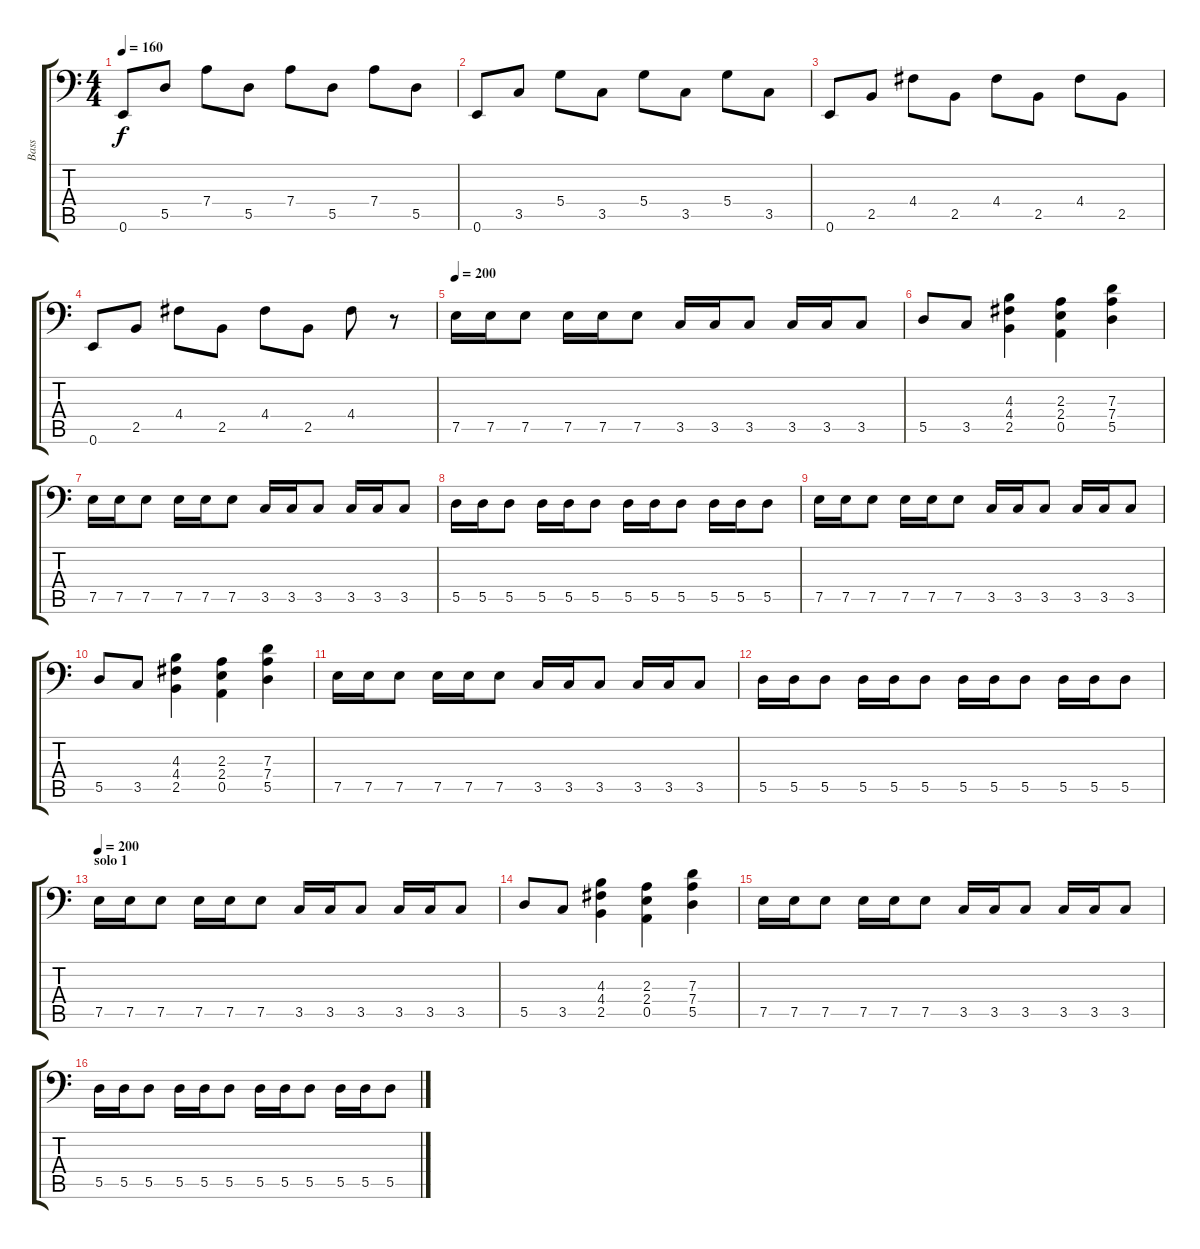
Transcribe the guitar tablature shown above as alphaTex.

\track ("Bass" "Bass") {instrument electricbassfinger}
\staff {score tabs}
\tuning (E3 B2 G2 D2 A1 E1) {hide}
\ts (4 4)
\tempo 160
\clef f4
\ks c
0.6.8{dy f} 5.5.8 7.4.8 5.5.8 7.4.8 5.5.8 7.4.8 5.5.8 |
0.6.8 3.5.8 5.4.8 3.5.8 5.4.8 3.5.8 5.4.8 3.5.8 |
0.6.8 2.5.8 4.4.8 2.5.8 4.4.8 2.5.8 4.4.8 2.5.8 |
0.6.8 2.5.8 4.4.8 2.5.8 4.4.8 2.5.8 4.4.8 r.8 |
\tempo 200
7.5.16 7.5.16 7.5.8 7.5.16 7.5.16 7.5.8 3.5.16 3.5.16 3.5.8 3.5.16 3.5.16 3.5.8 |
5.5.8 3.5.8 (4.3 4.4 2.5).4 (2.3 2.4 0.5).4 (7.3 7.4 5.5).4 |
7.5.16 7.5.16 7.5.8 7.5.16 7.5.16 7.5.8 3.5.16 3.5.16 3.5.8 3.5.16 3.5.16 3.5.8 |
5.5.16 5.5.16 5.5.8 5.5.16 5.5.16 5.5.8 5.5.16 5.5.16 5.5.8 5.5.16 5.5.16 5.5.8 |
7.5.16 7.5.16 7.5.8 7.5.16 7.5.16 7.5.8 3.5.16 3.5.16 3.5.8 3.5.16 3.5.16 3.5.8 |
5.5.8 3.5.8 (4.3 4.4 2.5).4 (2.3 2.4 0.5).4 (7.3 7.4 5.5).4 |
7.5.16 7.5.16 7.5.8 7.5.16 7.5.16 7.5.8 3.5.16 3.5.16 3.5.8 3.5.16 3.5.16 3.5.8 |
5.5.16 5.5.16 5.5.8 5.5.16 5.5.16 5.5.8 5.5.16 5.5.16 5.5.8 5.5.16 5.5.16 5.5.8 |
\section ("" "solo 1")
\tempo 200
7.5.16 7.5.16 7.5.8 7.5.16 7.5.16 7.5.8 3.5.16 3.5.16 3.5.8 3.5.16 3.5.16 3.5.8 |
5.5.8 3.5.8 (4.3 4.4 2.5).4 (2.3 2.4 0.5).4 (7.3 7.4 5.5).4 |
7.5.16 7.5.16 7.5.8 7.5.16 7.5.16 7.5.8 3.5.16 3.5.16 3.5.8 3.5.16 3.5.16 3.5.8 |
5.5.16 5.5.16 5.5.8 5.5.16 5.5.16 5.5.8 5.5.16 5.5.16 5.5.8 5.5.16 5.5.16 5.5.8
